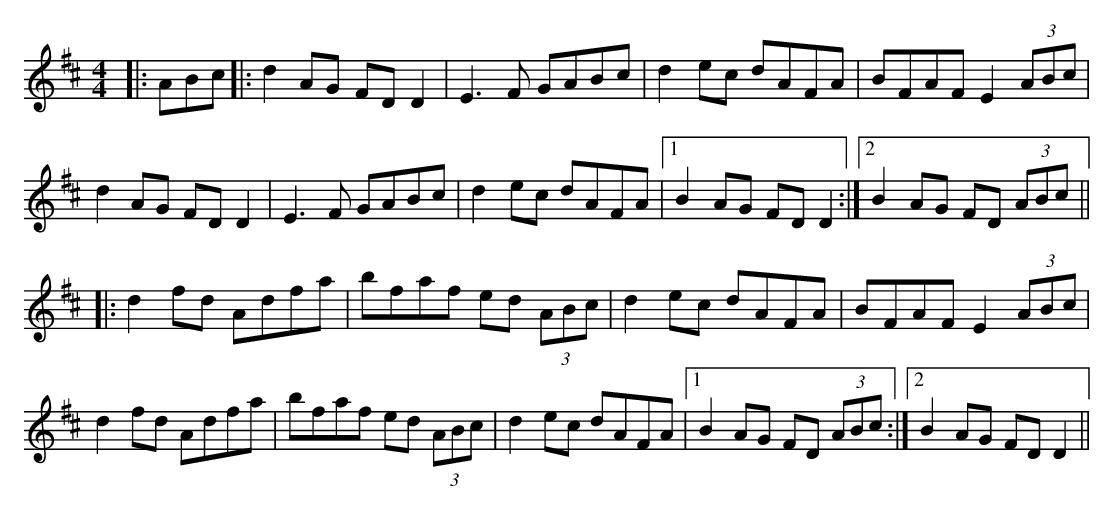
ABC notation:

X:1
M:4/4
K:D
|:ABc|:d2 AG FD D2|E3F GABc|d2 ec dAFA|BFAF E2 (3ABc|
d2 AG FD D2|E3F GABc|d2 ec dAFA|1 B2 AG FD D2:|2 B2 AG FD (3ABc||
|:d2 fd Adfa|bfaf ed (3ABc|d2 ec dAFA|BFAF E2 (3ABc|
d2 fd Adfa|bfaf ed (3ABc|d2 ec dAFA|1 B2 AG FD (3ABc:|2 B2 AG FD D2||
